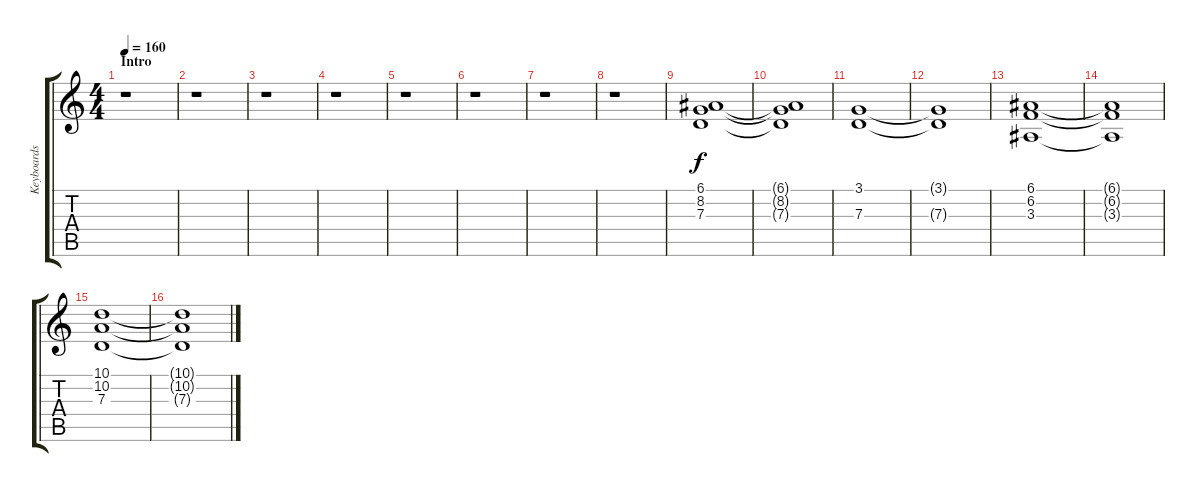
\track ("Keyboards 2" "Keyboards ") {instrument choiraahs}
\staff {score tabs}
\tuning (E4 B3 G3 D3 A2 E2) {hide}
\ts (4 4)
\section ("" "Intro")
\tempo 160
\clef g2
\ks c
r.1{dy f instrument choiraahs} |
r.1 |
r.1 |
r.1 |
r.1 |
r.1 |
r.1 |
r.1 |
(6.1 8.2 7.3).1 |
(6.1{t} 8.2{t} 7.3{t}).1 |
(3.1 7.3).1 |
(3.1{t} 7.3{t}).1 |
(6.1 6.2 3.3).1 |
(6.1{t} 6.2{t} 3.3{t}).1 |
(10.1 10.2 7.3).1 |
(10.1{t} 10.2{t} 7.3{t}).1
